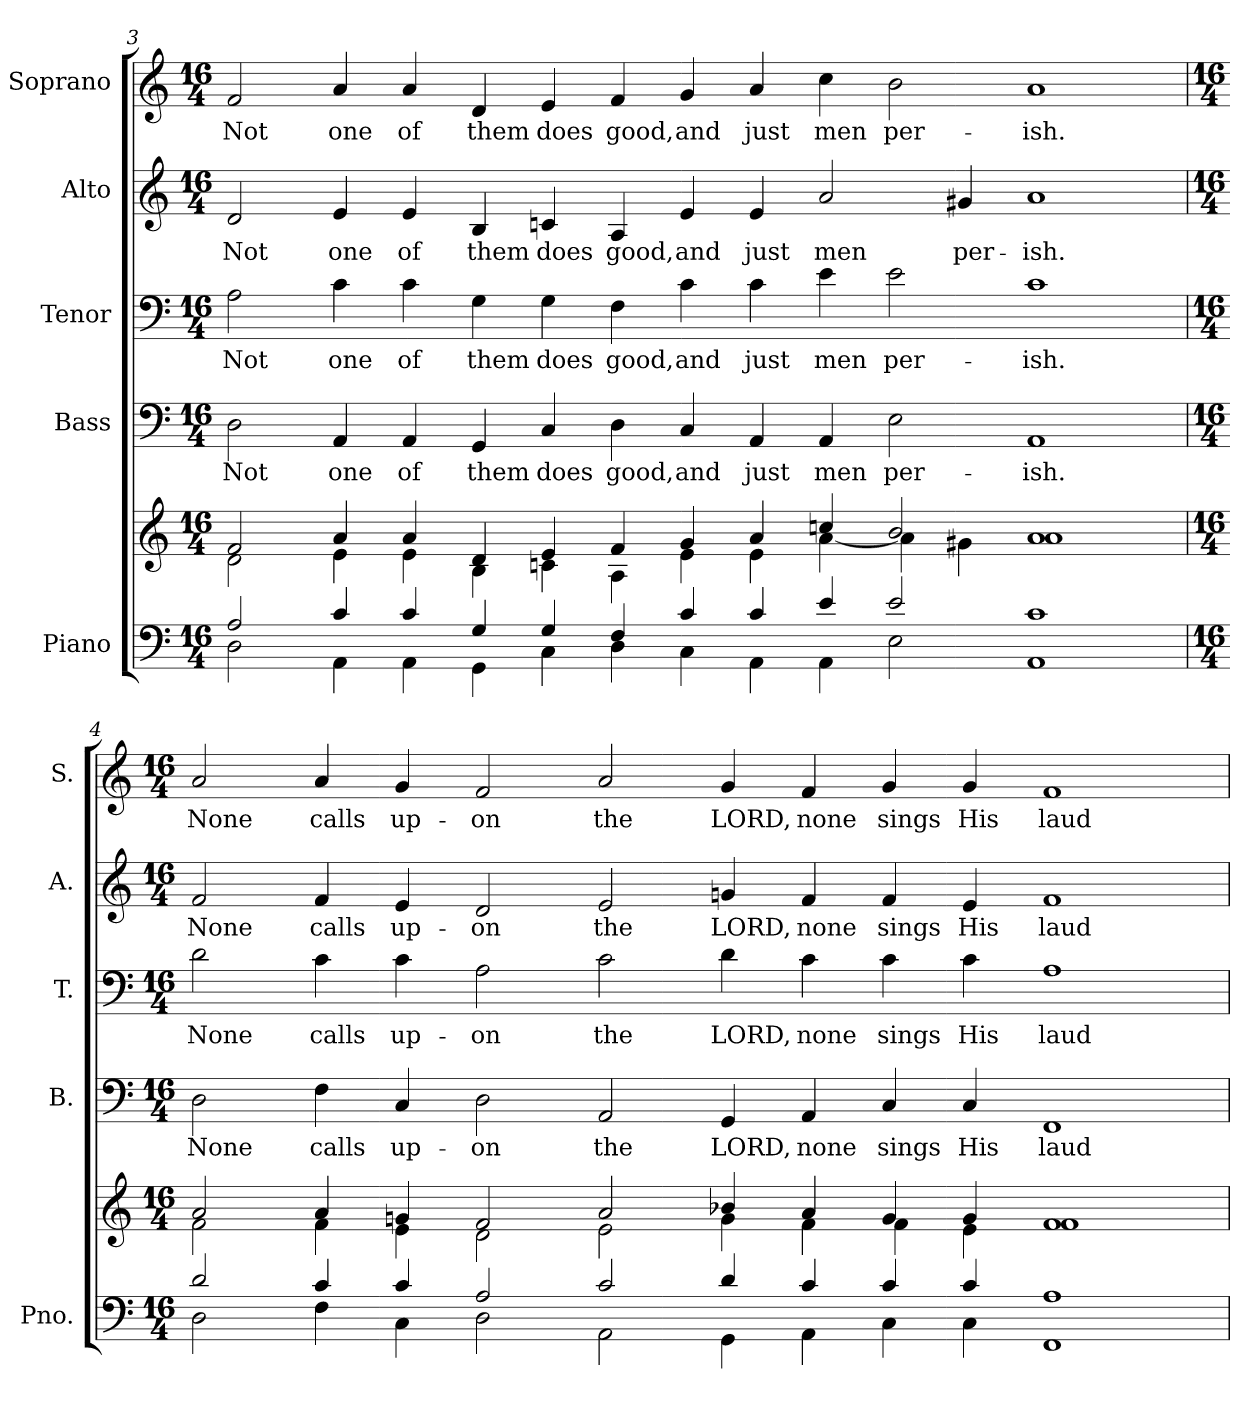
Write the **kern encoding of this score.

**kern	**kern	**kern	**text	**kern	**text	**kern	**text	**kern	**text
*part5	*part5	*part4	*part4	*part3	*part3	*part2	*part2	*part1	*part1
*staff6	*staff5	*staff4	*staff4	*staff3	*staff3	*staff2	*staff2	*staff1	*staff1
*I"Piano	*	*I"Bass	*	*I"Tenor	*	*I"Alto	*	*I"Soprano	*
*I'Pno.	*	*I'B.	*	*I'T.	*	*I'A.	*	*I'S.	*
*clefF4	*clefG2	*clefF4	*	*clefF4	*	*clefG2	*	*clefG2	*
*k[]	*k[]	*k[]	*	*k[]	*	*k[]	*	*k[]	*
*C:	*C:	*C:	*	*C:	*	*C:	*	*C:	*
*M16/4	*M16/4	*M16/4	*	*M16/4	*	*M16/4	*	*M16/4	*
=3	=3	=3	=3	=3	=3	=3	=3	=3	=3
*^	*^	*	*	*	*	*	*	*	*
!	!	!	!	!	!LO:LY:b:color=#000000	!	!	!	!	!	!
!	!	!	!	!	!	!	!LO:LY:b:color=#000000	!	!	!	!
!	!	!	!	!	!	!	!	!	!LO:LY:b:color=#000000	!	!
!	!	!	!	!	!	!	!	!	!	!	!LO:LY:b:color=#000000
2Ai/	2Di\	2fi/	2di\	2Di\	Not	2Ai\	Not	2di/	Not	2fi/	Not
!	!	!	!	!	!LO:LY:b:color=#000000	!	!	!	!	!	!
!	!	!	!	!	!	!	!LO:LY:b:color=#000000	!	!	!	!
!	!	!	!	!	!	!	!	!	!LO:LY:b:color=#000000	!	!
!	!	!	!	!	!	!	!	!	!	!	!LO:LY:b:color=#000000
4ci/	4AAi\	4ai/	4ei\	4AAi/	one	4ci\	one	4ei/	one	4ai/	one
!	!	!	!	!	!LO:LY:b:color=#000000	!	!	!	!	!	!
!	!	!	!	!	!	!	!LO:LY:b:color=#000000	!	!	!	!
!	!	!	!	!	!	!	!	!	!LO:LY:b:color=#000000	!	!
!	!	!	!	!	!	!	!	!	!	!	!LO:LY:b:color=#000000
4ci/	4AAi\	4ai/	4ei\	4AAi/	of	4ci\	of	4ei/	of	4ai/	of
!	!	!	!	!	!LO:LY:b:color=#000000	!	!	!	!	!	!
!	!	!	!	!	!	!	!LO:LY:b:color=#000000	!	!	!	!
!	!	!	!	!	!	!	!	!	!LO:LY:b:color=#000000	!	!
!	!	!	!	!	!	!	!	!	!	!	!LO:LY:b:color=#000000
4Gi/	4GGi\	4di/	4Bi\	4GGi/	them	4Gi\	them	4Bi/	them	4di/	them
!	!	!	!	!	!LO:LY:b:color=#000000	!	!	!	!	!	!
!	!	!	!	!	!	!	!LO:LY:b:color=#000000	!	!	!	!
!	!	!	!	!	!	!	!	!	!LO:LY:b:color=#000000	!	!
!	!	!	!	!	!	!	!	!	!	!	!LO:LY:b:color=#000000
4Gi/	4Ci\	4ei/	4cni\	4Ci/	does	4Gi\	does	4cni/	does	4ei/	does
!	!	!	!	!	!LO:LY:b:color=#000000	!	!	!	!	!	!
!	!	!	!	!	!	!	!LO:LY:b:color=#000000	!	!	!	!
!	!	!	!	!	!	!	!	!	!LO:LY:b:color=#000000	!	!
!	!	!	!	!	!	!	!	!	!	!	!LO:LY:b:color=#000000
4Fi/	4Di\	4fi/	4Ai\	4Di\	good,	4Fi\	good,	4Ai/	good,	4fi/	good,
!	!	!	!	!	!LO:LY:b:color=#000000	!	!	!	!	!	!
!	!	!	!	!	!	!	!LO:LY:b:color=#000000	!	!	!	!
!	!	!	!	!	!	!	!	!	!LO:LY:b:color=#000000	!	!
!	!	!	!	!	!	!	!	!	!	!	!LO:LY:b:color=#000000
4ci/	4Ci\	4gi/	4ei\	4Ci/	and	4ci\	and	4ei/	and	4gi/	and
!	!	!	!	!	!LO:LY:b:color=#000000	!	!	!	!	!	!
!	!	!	!	!	!	!	!LO:LY:b:color=#000000	!	!	!	!
!	!	!	!	!	!	!	!	!	!LO:LY:b:color=#000000	!	!
!	!	!	!	!	!	!	!	!	!	!	!LO:LY:b:color=#000000
4ci/	4AAi\	4ai/	4ei\	4AAi/	just	4ci\	just	4ei/	just	4ai/	just
!	!	!	!	!	!LO:LY:b:color=#000000	!	!	!	!	!	!
!	!	!	!	!	!	!	!LO:LY:b:color=#000000	!	!	!	!
!	!	!	!	!	!	!	!	!	!LO:LY:b:color=#000000	!	!
!	!	!	!	!	!	!	!	!	!	!	!LO:LY:b:color=#000000
4ei/	4AAi\	4ccni/	[<4ai\	4AAi/	men	4ei\	men	2ai/	men	4cci\	men
!	!	!	!	!	!LO:LY:b:color=#000000	!	!	!	!	!	!
!	!	!	!	!	!	!	!LO:LY:b:color=#000000	!	!	!	!
!	!	!	!	!	!	!	!	!	!	!	!LO:LY:b:color=#000000
2ei/	2Ei\	2bi/	4ai\]	2Ei\	per-	2ei\	per-	.	.	2bi\	per-
!	!	!	!	!	!	!	!	!	!LO:LY:b:color=#000000	!	!
.	.	.	4g#Xi\	.	.	.	.	4g#Xi/	per-	.	.
!	!	!	!	!	!LO:LY:b:color=#000000	!	!	!	!	!	!
!	!	!	!	!	!	!	!LO:LY:b:color=#000000	!	!	!	!
!	!	!	!	!	!	!	!	!	!LO:LY:b:color=#000000	!	!
!	!	!	!	!	!	!	!	!	!	!	!LO:LY:b:color=#000000
1ci	1AAi	1ai	1ai	1AAi	-ish.	1ci	-ish.	1ai	-ish.	1ai	-ish.
=4	=4	=4	=4	=4	=4	=4	=4	=4	=4	=4	=4
*M16/4	*	*M16/4	*	*M16/4	*	*M16/4	*	*M16/4	*	*M16/4	*
!	!	!	!	!	!LO:LY:b:color=#000000	!	!	!	!	!	!
!	!	!	!	!	!	!	!LO:LY:b:color=#000000	!	!	!	!
!	!	!	!	!	!	!	!	!	!LO:LY:b:color=#000000	!	!
!	!	!	!	!	!	!	!	!	!	!	!LO:LY:b:color=#000000
2di/	2Di\	2ai/	2fi\	2Di\	None	2di\	None	2fi/	None	2ai/	None
!	!	!	!	!	!LO:LY:b:color=#000000	!	!	!	!	!	!
!	!	!	!	!	!	!	!LO:LY:b:color=#000000	!	!	!	!
!	!	!	!	!	!	!	!	!	!LO:LY:b:color=#000000	!	!
!	!	!	!	!	!	!	!	!	!	!	!LO:LY:b:color=#000000
4ci/	4Fi\	4ai/	4fi\	4Fi\	calls	4ci\	calls	4fi/	calls	4ai/	calls
!	!	!	!	!	!LO:LY:b:color=#000000	!	!	!	!	!	!
!	!	!	!	!	!	!	!LO:LY:b:color=#000000	!	!	!	!
!	!	!	!	!	!	!	!	!	!LO:LY:b:color=#000000	!	!
!	!	!	!	!	!	!	!	!	!	!	!LO:LY:b:color=#000000
4ci/	4Ci\	4gni/	4ei\	4Ci/	up-	4ci\	up-	4ei/	up-	4gi/	up-
!	!	!	!	!	!LO:LY:b:color=#000000	!	!	!	!	!	!
!	!	!	!	!	!	!	!LO:LY:b:color=#000000	!	!	!	!
!	!	!	!	!	!	!	!	!	!LO:LY:b:color=#000000	!	!
!	!	!	!	!	!	!	!	!	!	!	!LO:LY:b:color=#000000
2Ai/	2Di\	2fi/	2di\	2Di\	-on	2Ai\	-on	2di/	-on	2fi/	-on
!	!	!	!	!	!LO:LY:b:color=#000000	!	!	!	!	!	!
!	!	!	!	!	!	!	!LO:LY:b:color=#000000	!	!	!	!
!	!	!	!	!	!	!	!	!	!LO:LY:b:color=#000000	!	!
!	!	!	!	!	!	!	!	!	!	!	!LO:LY:b:color=#000000
2ci/	2AAi\	2ai/	2ei\	2AAi/	the	2ci\	the	2ei/	the	2ai/	the
!	!	!	!	!	!LO:LY:b:color=#000000	!	!	!	!	!	!
!	!	!	!	!	!	!	!LO:LY:b:color=#000000	!	!	!	!
!	!	!	!	!	!	!	!	!	!LO:LY:b:color=#000000	!	!
!	!	!	!	!	!	!	!	!	!	!	!LO:LY:b:color=#000000
4di/	4GGi\	4b-Xi/	4gi\	4GGi/	LORD,	4di\	LORD,	4gni/	LORD,	4gi/	LORD,
!	!	!	!	!	!LO:LY:b:color=#000000	!	!	!	!	!	!
!	!	!	!	!	!	!	!LO:LY:b:color=#000000	!	!	!	!
!	!	!	!	!	!	!	!	!	!LO:LY:b:color=#000000	!	!
!	!	!	!	!	!	!	!	!	!	!	!LO:LY:b:color=#000000
4ci/	4AAi\	4ai/	4fi\	4AAi/	none	4ci\	none	4fi/	none	4fi/	none
!	!	!	!	!	!LO:LY:b:color=#000000	!	!	!	!	!	!
!	!	!	!	!	!	!	!LO:LY:b:color=#000000	!	!	!	!
!	!	!	!	!	!	!	!	!	!LO:LY:b:color=#000000	!	!
!	!	!	!	!	!	!	!	!	!	!	!LO:LY:b:color=#000000
4ci/	4Ci\	4gi/	4fi\	4Ci/	sings	4ci\	sings	4fi/	sings	4gi/	sings
!	!	!	!	!	!LO:LY:b:color=#000000	!	!	!	!	!	!
!	!	!	!	!	!	!	!LO:LY:b:color=#000000	!	!	!	!
!	!	!	!	!	!	!	!	!	!LO:LY:b:color=#000000	!	!
!	!	!	!	!	!	!	!	!	!	!	!LO:LY:b:color=#000000
4ci/	4Ci\	4gi/	4ei\	4Ci/	His	4ci\	His	4ei/	His	4gi/	His
!	!	!	!	!	!LO:LY:b:color=#000000	!	!	!	!	!	!
!	!	!	!	!	!	!	!LO:LY:b:color=#000000	!	!	!	!
!	!	!	!	!	!	!	!	!	!LO:LY:b:color=#000000	!	!
!	!	!	!	!	!	!	!	!	!	!	!LO:LY:b:color=#000000
1Ai	1FFi	1fi	1fi	1FFi	laud	1Ai	laud	1fi	laud	1fi	laud
*v	*v	*	*	*	*	*	*	*	*	*	*
*	*v	*v	*	*	*	*	*	*	*	*
=	=	=	=	=	=	=	=	=	=
*-	*-	*-	*-	*-	*-	*-	*-	*-	*-
